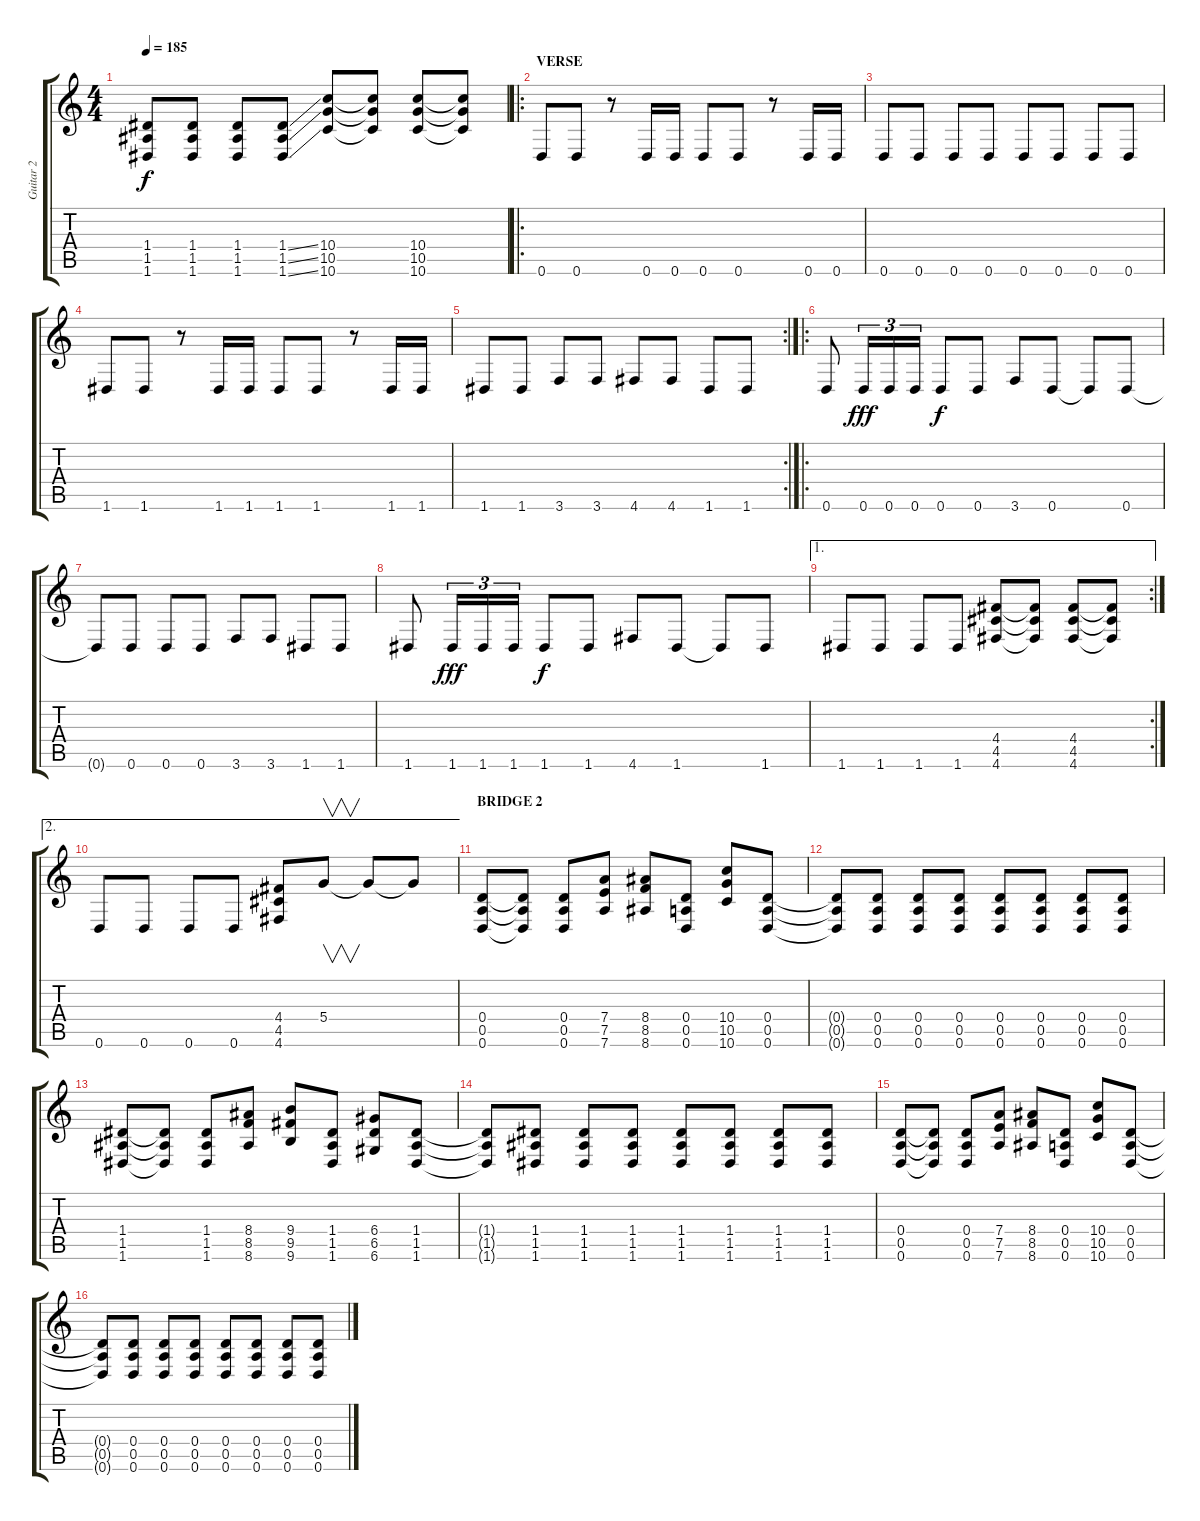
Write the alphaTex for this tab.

\track ("Guitar 2" "Guitar 2") {instrument distortionguitar}
\staff {score tabs}
\tuning (E4 B3 G3 D3 A2 D2) {hide}
\ts (4 4)
\tempo 185
\clef g2
\ks c
(1.4{t} 1.5{t} 1.6{t}).8{dy f} (1.4 1.5 1.6).8 (1.4 1.5 1.6).8 (1.4{ss} 1.5{ss} 1.6{ss}).8 (10.4 10.5 10.6).8 (10.4{t} 10.5{t} 10.6{t}).8 (10.4 10.5 10.6).8 (10.4{t} 10.5{t} 10.6{t}).8 |
\ro
\section ("" "VERSE")
0.6.8 0.6.8 r.8 0.6.16 0.6.16 0.6.8 0.6.8 r.8 0.6.16 0.6.16 |
0.6.8 0.6.8 0.6.8 0.6.8 0.6.8 0.6.8 0.6.8 0.6.8 |
1.6.8 1.6.8 r.8 1.6.16 1.6.16 1.6.8 1.6.8 r.8 1.6.16 1.6.16 |
\rc 2
1.6.8 1.6.8 3.6.8 3.6.8 4.6.8 4.6.8 1.6.8 1.6.8 |
\ro
0.6.8 0.6.16{tu (3 2) dy fff} 0.6.16{tu (3 2)} 0.6.16{tu (3 2)} 0.6.8{dy f} 0.6.8 3.6.8 0.6.8 0.6{t}.8 0.6.8 |
0.6{t}.8 0.6.8 0.6.8 0.6.8 3.6.8 3.6.8 1.6.8 1.6.8 |
1.6.8 1.6.16{tu (3 2) dy fff} 1.6.16{tu (3 2)} 1.6.16{tu (3 2)} 1.6.8{dy f} 1.6.8 4.6.8 1.6.8 1.6{t}.8 1.6.8 |
\ae 1
\rc 2
1.6.8 1.6.8 1.6.8 1.6.8 (4.4 4.5 4.6).8 (4.4{t} 4.5{t} 4.6{t}).8 (4.4 4.5 4.6).8 (4.4{t} 4.5{t} 4.6{t}).8 |
\ae 2
0.6.8 0.6.8 0.6.8 0.6.8 (4.4 4.5 4.6).8 5.4.8{v instrument guitarharmonics} 5.4{t}.8 5.4{t}.8 |
\section ("" "BRIDGE 2")
(0.4 0.5 0.6).8{instrument distortionguitar} (0.4{t} 0.5{t} 0.6{t}).8 (0.4 0.5 0.6).8 (7.4 7.5 7.6).8 (8.4 8.5 8.6).8 (0.4 0.5 0.6).8 (10.4 10.5 10.6).8 (0.4 0.5 0.6).8 |
(0.4{t} 0.5{t} 0.6{t}).8 (0.4 0.5 0.6).8 (0.4 0.5 0.6).8 (0.4 0.5 0.6).8 (0.4 0.5 0.6).8 (0.4 0.5 0.6).8 (0.4 0.5 0.6).8 (0.4 0.5 0.6).8 |
(1.4 1.5 1.6).8 (1.4{t} 1.5{t} 1.6{t}).8 (1.4 1.5 1.6).8 (8.4 8.5 8.6).8 (9.4 9.5 9.6).8 (1.4 1.5 1.6).8 (6.4 6.5 6.6).8 (1.4 1.5 1.6).8 |
(1.4{t} 1.5{t} 1.6{t}).8 (1.4 1.5 1.6).8 (1.4 1.5 1.6).8 (1.4 1.5 1.6).8 (1.4 1.5 1.6).8 (1.4 1.5 1.6).8 (1.4 1.5 1.6).8 (1.4 1.5 1.6).8 |
(0.4 0.5 0.6).8 (0.4{t} 0.5{t} 0.6{t}).8 (0.4 0.5 0.6).8 (7.4 7.5 7.6).8 (8.4 8.5 8.6).8 (0.4 0.5 0.6).8 (10.4 10.5 10.6).8 (0.4 0.5 0.6).8 |
(0.4{t} 0.5{t} 0.6{t}).8 (0.4 0.5 0.6).8 (0.4 0.5 0.6).8 (0.4 0.5 0.6).8 (0.4 0.5 0.6).8 (0.4 0.5 0.6).8 (0.4 0.5 0.6).8 (0.4 0.5 0.6).8
